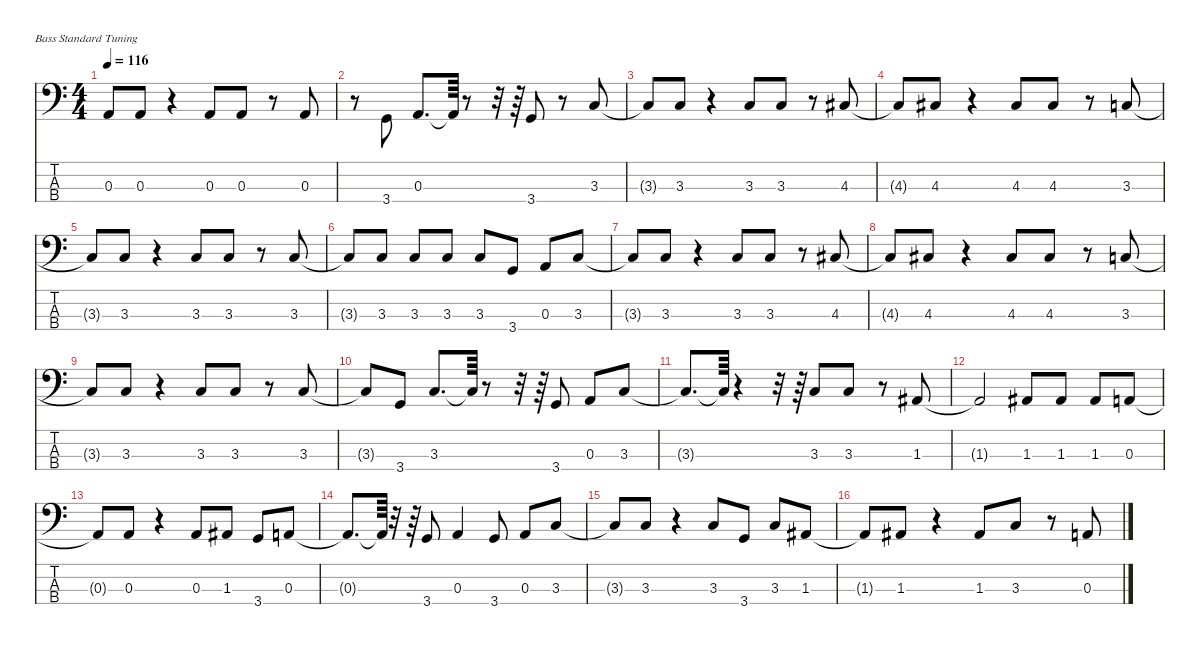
\defaultSystemsLayout 4
\hideDynamics
\bracketExtendMode nobrackets
\singleTrackTrackNamePolicy hidden
\multiTrackTrackNamePolicy hidden
\otherSystemsTrackNameOrientation horizontal
\track ("Bass" "el.bs.") {instrument electricbassfinger}
\staff {score tabs}
\tuning (G2 D2 A1 E1)
\ts (4 4)
\tempo 116
\clef f4
\ks c
0.3{t}.8{dy f beam Up} 0.3.8{beam Up} r.4{beam Up} 0.3.8{beam Up} 0.3.8{beam Up} r.8{beam Up} 0.3.8{beam Up} |
r.8{beam Down} 3.4.8{beam Up} 0.3.8{d beam Up} 0.3{t}.64{beam Up} r.8{beam Up} r.32{beam Up} r.64{beam Up} 3.4.8{beam Up} r.8{beam Up} 3.3.8{beam Up} |
3.3{t}.8{beam Up} 3.3.8{beam Up} r.4{beam Up} 3.3.8{beam Up} 3.3.8{beam Up} r.8{beam Up} 4.3{acc #}.8{beam Up} |
4.3{t acc #}.8{beam Up} 4.3{acc #}.8{beam Up} r.4{beam Up} 4.3{acc #}.8{beam Up} 4.3{acc #}.8{beam Up} r.8{beam Up} 3.3.8{beam Up} |
3.3{t}.8{beam Up} 3.3.8{beam Up} r.4{beam Up} 3.3.8{beam Up} 3.3.8{beam Up} r.8{beam Up} 3.3.8{beam Up} |
3.3{t}.8{beam Up} 3.3.8{beam Up} 3.3.8{beam Up} 3.3.8{beam Up} 3.3.8{beam Up} 3.4.8{beam Up} 0.3.8{beam Up} 3.3.8{beam Up} |
3.3{t}.8{beam Up} 3.3.8{beam Up} r.4{beam Up} 3.3.8{beam Up} 3.3.8{beam Up} r.8{beam Up} 4.3{acc #}.8{beam Up} |
4.3{t acc #}.8{beam Up} 4.3{acc #}.8{beam Up} r.4{beam Up} 4.3{acc #}.8{beam Up} 4.3{acc #}.8{beam Up} r.8{beam Up} 3.3.8{beam Up} |
3.3{t}.8{beam Up} 3.3.8{beam Up} r.4{beam Up} 3.3.8{beam Up} 3.3.8{beam Up} r.8{beam Up} 3.3.8{beam Up} |
3.3{t}.8{beam Up} 3.4.8{beam Up} 3.3.8{d beam Up} 3.3{t}.64{beam Up} r.8{beam Up} r.32{beam Up} r.64{beam Up} 3.4.8{beam Up} 0.3.8{beam Up} 3.3.8{beam Up} |
3.3{t}.8{d beam Up} 3.3{t}.64{beam Up} r.4{beam Up} r.32{beam Up} r.64{beam Up} 3.3.8{beam Up} 3.3.8{beam Up} r.8{beam Up} 1.3{acc #}.8{beam Up} |
1.3{t acc #}.2{beam Up} 1.3{acc #}.8{beam Up} 1.3{acc #}.8{beam Up} 1.3{acc #}.8{beam Up} 0.3.8{beam Up} |
0.3{t}.8{beam Up} 0.3.8{beam Up} r.4{beam Up} 0.3.8{beam Up} 1.3{acc #}.8{beam Up} 3.4.8{beam Up} 0.3.8{beam Up} |
0.3{t}.8{d beam Up} 0.3{t}.64{beam Up} r.32{beam Up} r.64{beam Up} 3.4.8{beam Up} 0.3.4{beam Up} 3.4.8{beam Up} 0.3.8{beam Up} 3.3.8{beam Up} |
3.3{t}.8{beam Up} 3.3.8{beam Up} r.4{beam Up} 3.3.8{beam Up} 3.4.8{beam Up} 3.3.8{beam Up} 1.3{acc #}.8{beam Up} |
1.3{t acc #}.8{beam Up} 1.3{acc #}.8{beam Up} r.4{beam Up} 1.3{acc #}.8{beam Up} 3.3.8{beam Up} r.8{beam Up} 0.3.8{beam Up}
